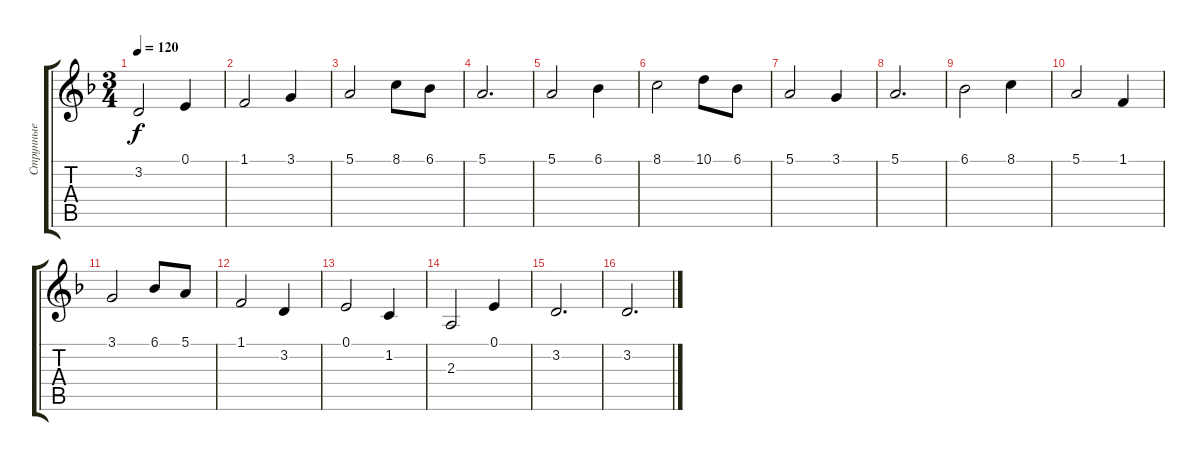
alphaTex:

\track ("Струнные" "Струнные") {instrument stringensemble1}
\staff {score tabs}
\tuning (E4 B3 G3 D3 A2 E2) {hide}
\ts (3 4)
\tempo 120
\clef g2
\ks dminor
3.2.2{dy f} 0.1.4 |
1.1.2 3.1.4 |
5.1.2 8.1.8 6.1.8 |
5.1.2{d} |
5.1.2 6.1.4 |
8.1.2 10.1.8 6.1.8 |
5.1.2 3.1.4 |
5.1.2{d} |
6.1.2 8.1.4 |
5.1.2 1.1.4 |
3.1.2 6.1.8 5.1.8 |
1.1.2 3.2.4 |
0.1.2 1.2.4 |
2.3.2 0.1.4 |
3.2.2{d} |
3.2.2{d}
